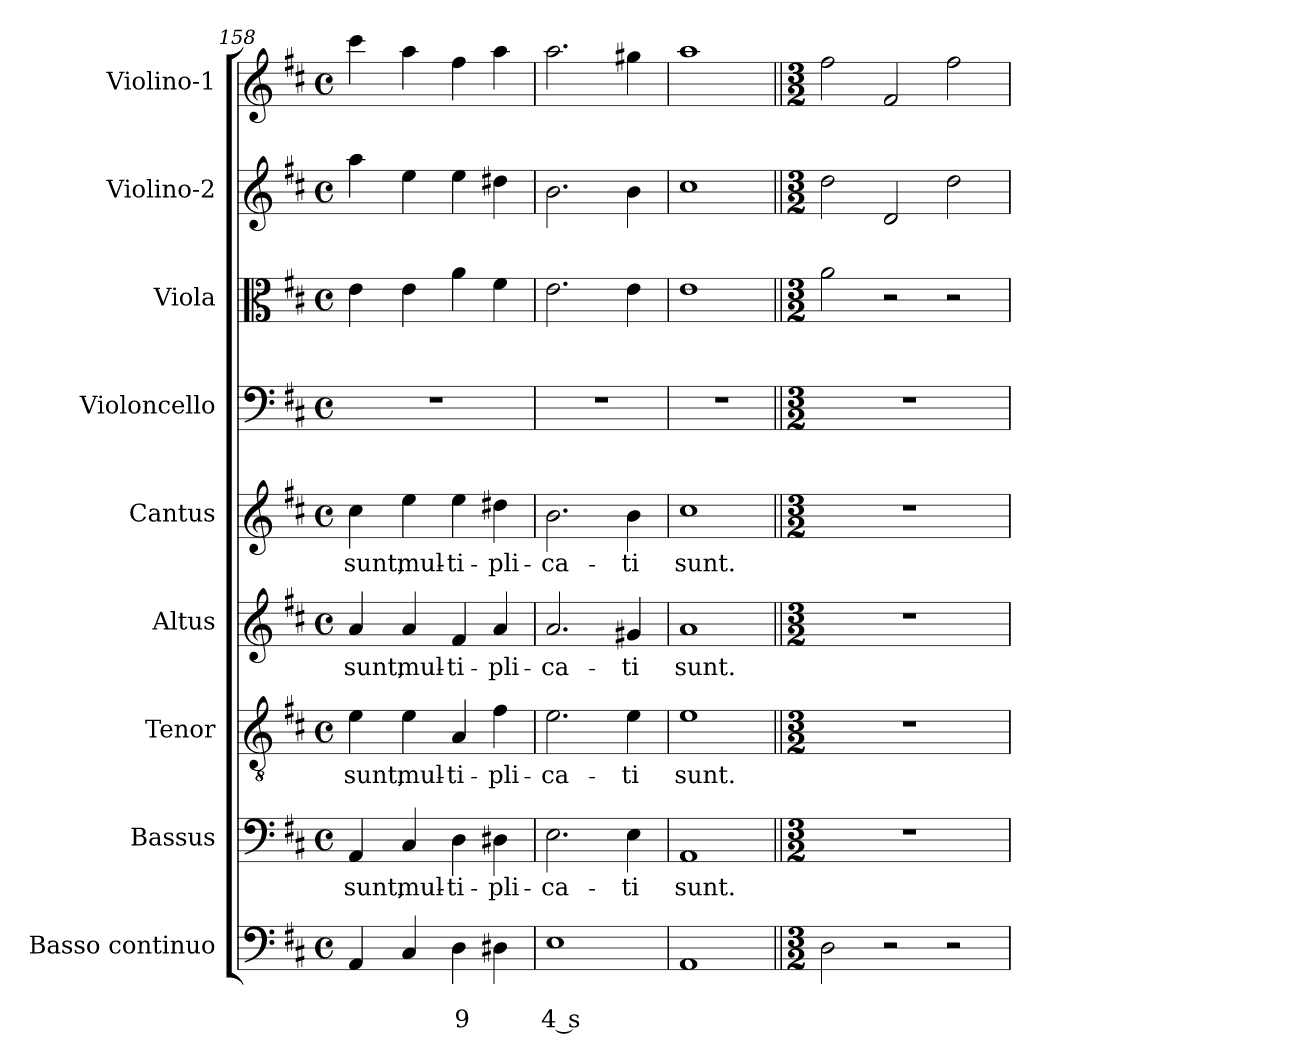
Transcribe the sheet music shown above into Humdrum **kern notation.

**kern	**text	**text	**kern	**text	**kern	**text	**kern	**text	**kern	**text	**kern	**kern	**kern	**kern
*part9	*part9	*part9	*part8	*part8	*part7	*part7	*part6	*part6	*part5	*part5	*part4	*part3	*part2	*part1
*staff9	*staff9	*staff9	*staff8	*staff8	*staff7	*staff7	*staff6	*staff6	*staff5	*staff5	*staff4	*staff3	*staff2	*staff1
*I"Basso continuo	*	*	*I"Bassus	*	*I"Tenor	*	*I"Altus	*	*I"Cantus	*	*I"Violoncello	*I"Viola	*I"Violino-2	*I"Violino-1
*I'BC	*	*	*I'B	*	*I'T	*	*I'A	*	*I'C	*	*I'Vc	*I'Va	*I'Vi2	*I'Vi1
*clefF4	*	*	*clefF4	*	*clefGv2	*	*clefG2	*	*clefG2	*	*clefF4	*clefC3	*clefG2	*clefG2
*k[f#c#]	*	*	*k[f#c#]	*	*k[f#c#]	*	*k[f#c#]	*	*k[f#c#]	*	*k[f#c#]	*k[f#c#]	*k[f#c#]	*k[f#c#]
*D:	*	*	*D:	*	*D:	*	*D:	*	*D:	*	*D:	*D:	*D:	*D:
*M4/4	*	*	*M4/4	*	*M4/4	*	*M4/4	*	*M4/4	*	*M4/4	*M4/4	*M4/4	*M4/4
*met(c)	*	*	*met(c)	*	*met(c)	*	*met(c)	*	*met(c)	*	*met(c)	*met(c)	*met(c)	*met(c)
=158	=158	=158	=158	=158	=158	=158	=158	=158	=158	=158	=158	=158	=158	=158
!	!	!	!	!LO:LY:b	!	!LO:LY:b	!	!LO:LY:b	!	!LO:LY:b	!	!	!	!
4AA/	.	.	4AA/	sunt,	4e\	sunt,	4a/	sunt,	4cc#\	sunt,	1r	4e\	4aa\	4ccc#\
!	!	!	!	!LO:LY:b	!	!LO:LY:b	!	!LO:LY:b	!	!LO:LY:b	!	!	!	!
4C#/	.	.	4C#/	mul-	4e\	mul-	4a/	mul-	4ee\	mul-	.	4e\	4ee\	4aa\
!	!	!LO:LY:b	!	!LO:LY:b	!	!LO:LY:b	!	!LO:LY:b	!	!LO:LY:b	!	!	!	!
4D\	.	9	4D\	-ti-	4A/	-ti-	4f#/	-ti-	4ee\	-ti-	.	4a\	4ee\	4ff#\
!	!	!	!	!LO:LY:b	!	!LO:LY:b	!	!LO:LY:b	!	!LO:LY:b	!	!	!	!
4D#X\	.	.	4D#X\	-pli-	4f#\	-pli-	4a/	-pli-	4dd#X\	-pli-	.	4f#\	4dd#X\	4aa\
=159	=159	=159	=159	=159	=159	=159	=159	=159	=159	=159	=159	=159	=159	=159
!	!	!LO:LY:b	!	!LO:LY:b	!	!LO:LY:b	!	!LO:LY:b	!	!LO:LY:b	!	!	!	!
1E	.	4 s	2.E\	-ca-	2.e\	-ca-	2.a/	-ca-	2.b\	-ca-	1r	2.e\	2.b\	2.aa\
!	!	!	!	!LO:LY:b	!	!LO:LY:b	!	!LO:LY:b	!	!LO:LY:b	!	!	!	!
.	.	.	4E\	-ti	4e\	-ti	4g#X/	-ti	4b\	-ti	.	4e\	4b\	4gg#X\
=160	=160	=160	=160	=160	=160	=160	=160	=160	=160	=160	=160	=160	=160	=160
!	!	!	!	!LO:LY:b	!	!LO:LY:b	!	!LO:LY:b	!	!LO:LY:b	!	!	!	!
1AA	.	.	1AA	sunt.	1e	sunt.	1a	sunt.	1cc#	sunt.	1r	1e	1cc#	1aa
!!LO:PB:g=z
=161||	=161||	=161||	=161||	=161||	=161||	=161||	=161||	=161||	=161||	=161||	=161||	=161||	=161||	=161||
*M3/2	*	*	*M3/2	*	*M3/2	*	*M3/2	*	*M3/2	*	*M3/2	*M3/2	*M3/2	*M3/2
2D\	.	.	1.r	.	1.r	.	1.r	.	1.r	.	1.r	2a\	2dd\	2ff#\
2r	.	.	.	.	.	.	.	.	.	.	.	2r	2d/	2f#/
2r	.	.	.	.	.	.	.	.	.	.	.	2r	2dd\	2ff#\
=	=	=	=	=	=	=	=	=	=	=	=	=	=	=
*-	*-	*-	*-	*-	*-	*-	*-	*-	*-	*-	*-	*-	*-	*-
